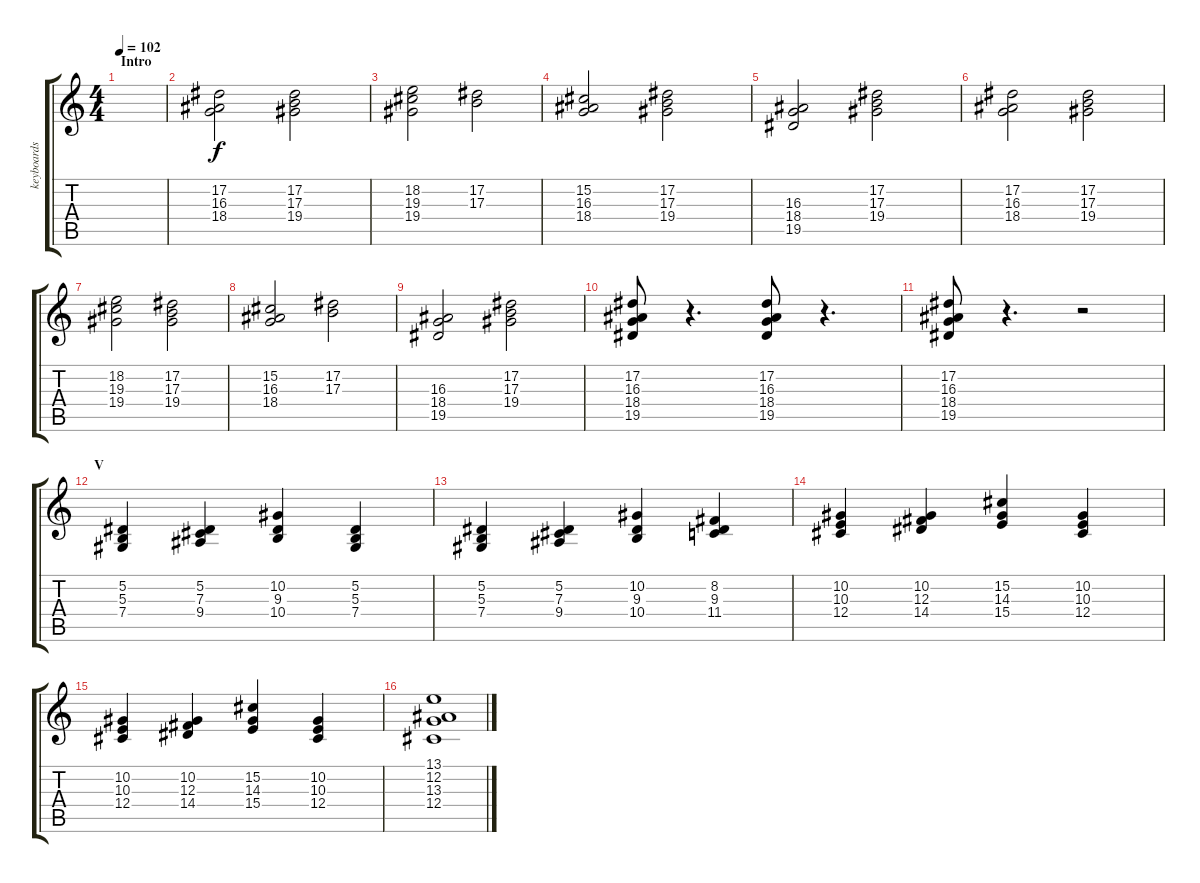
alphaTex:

\track ("keyboards 1" "keyboards ") {instrument stringensemble1}
\staff {score tabs}
\tuning (Eb4 Bb3 Gb3 Db3 Ab2 Eb2) {hide}
\ts (4 4)
\section ("" "Intro")
\tempo 102
\clef g2
\ks c
|
(17.2 16.3 18.4).2 (17.2 17.3 19.4).2 |
(18.2 19.3 19.4).2 (17.2 17.3).2 |
(15.2 16.3 18.4).2 (17.2 17.3 19.4).2 |
(16.3 18.4 19.5).2 (17.2 17.3 19.4).2 |
(17.2 16.3 18.4).2 (17.2 17.3 19.4).2 |
(18.2 19.3 19.4).2 (17.2 17.3 19.4).2 |
(15.2 16.3 18.4).2 (17.2 17.3).2 |
(16.3 18.4 19.5).2 (17.2 17.3 19.4).2 |
(17.2 16.3 18.4 19.5).8 r.4{d} (17.2 16.3 18.4 19.5).8 r.4{d} |
(17.2 16.3 18.4 19.5).8 r.4{d} r.2 |
\section ("" "V")
(5.2 5.3 7.4).4{instrument choiraahs} (5.2 7.3 9.4).4 (10.2 9.3 10.4).4 (5.2 5.3 7.4).4 |
(5.2 5.3 7.4).4{instrument choiraahs} (5.2 7.3 9.4).4 (10.2 9.3 10.4).4 (8.2 9.3 11.4).4 |
(10.2 10.3 12.4).4{instrument choiraahs} (10.2 12.3 14.4).4 (15.2 14.3 15.4).4 (10.2 10.3 12.4).4 |
(10.2 10.3 12.4).4{instrument choiraahs} (10.2 12.3 14.4).4 (15.2 14.3 15.4).4 (10.2 10.3 12.4).4 |
(13.1 12.2 13.3 12.4).1
